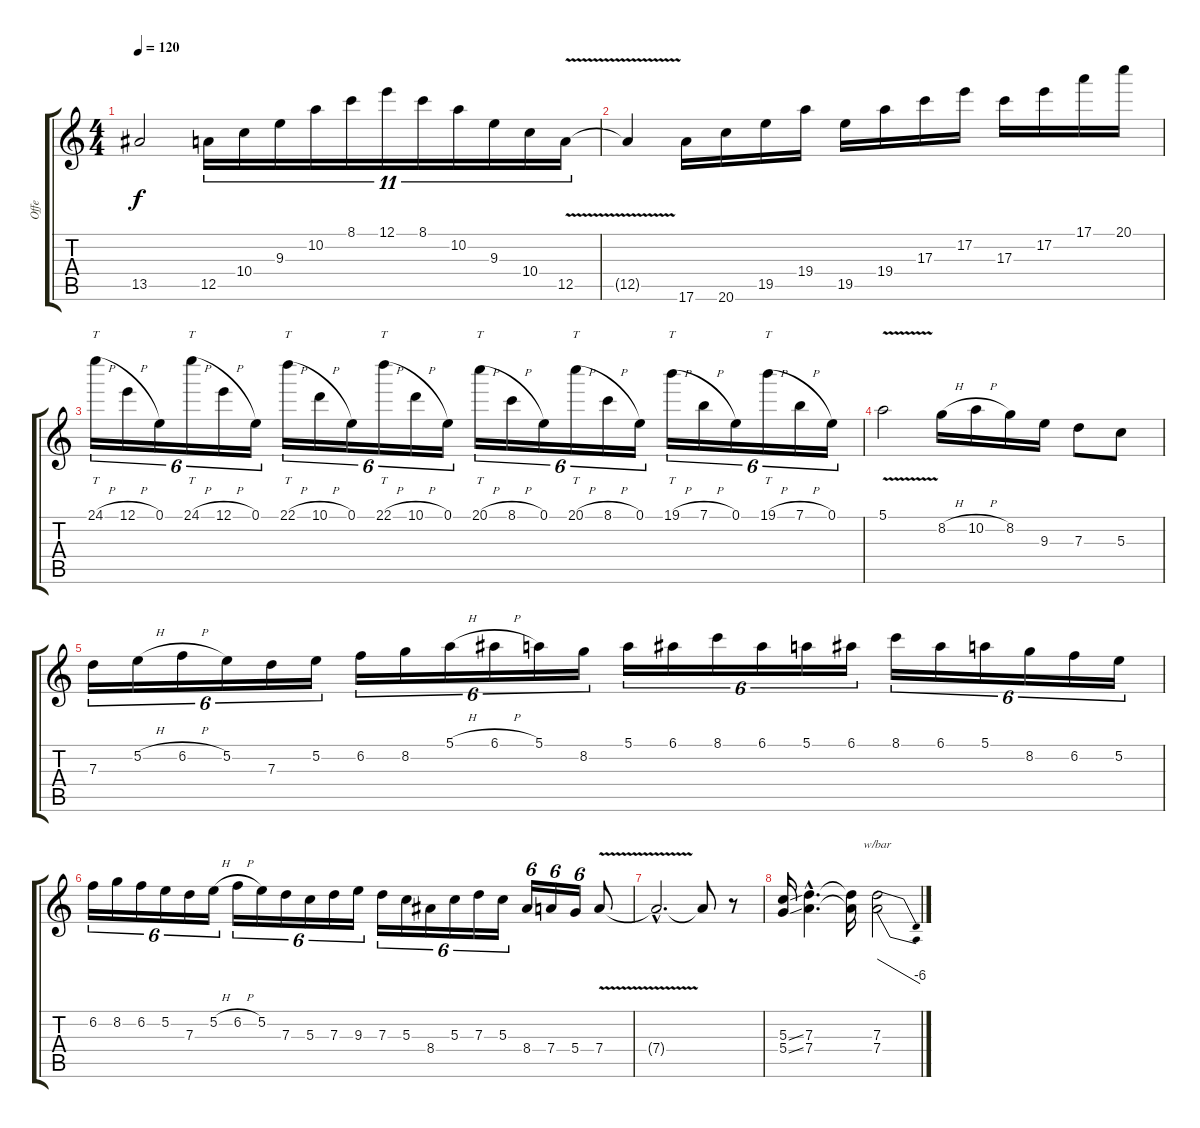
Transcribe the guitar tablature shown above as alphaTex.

\track ("Offe" "Offe") {instrument distortionguitar}
\staff {score tabs}
\tuning (E4 B3 G3 D3 A2 E2) {hide}
\ts (4 4)
\tempo 120
\clef g2
\ks c
13.5{t}.2{dy f} 12.5.16{tu (11 8)} 10.4.16{tu (11 8)} 9.3.16{tu (11 8)} 10.2.16{tu (11 8)} 8.1.16{tu (11 8)} 12.1.16{tu (11 8)} 8.1.16{tu (11 8)} 10.2.16{tu (11 8)} 9.3.16{tu (11 8)} 10.4.16{tu (11 8)} 12.5{v}.16{tu (11 8)} |
12.5{t}.4 17.6.16 20.6.16 19.5.16 19.4.16 19.5.16 19.4.16 17.3.16 17.2.16 17.3.16 17.2.16 17.1.16 20.1.16 |
24.1{h}.16{tt tu (6 4)} 12.1{h}.16{tu (6 4)} 0.1.16{tu (6 4)} 24.1{h}.16{tt tu (6 4)} 12.1{h}.16{tu (6 4)} 0.1.16{tu (6 4)} 22.1{h}.16{tt tu (6 4)} 10.1{h}.16{tu (6 4)} 0.1.16{tu (6 4)} 22.1{h}.16{tt tu (6 4)} 10.1{h}.16{tu (6 4)} 0.1.16{tu (6 4)} 20.1{h}.16{tt tu (6 4)} 8.1{h}.16{tu (6 4)} 0.1.16{tu (6 4)} 20.1{h}.16{tt tu (6 4)} 8.1{h}.16{tu (6 4)} 0.1.16{tu (6 4)} 19.1{h}.16{tt tu (6 4)} 7.1{h}.16{tu (6 4)} 0.1.16{tu (6 4)} 19.1{h}.16{tt tu (6 4)} 7.1{h}.16{tu (6 4)} 0.1.16{tu (6 4)} |
5.1{v}.2 8.2{h}.16 10.2{h}.16 8.2.16 9.3.16 7.3.8 5.3.8 |
7.3.16{tu (6 4)} 5.2{h}.16{tu (6 4)} 6.2{h}.16{tu (6 4)} 5.2.16{tu (6 4)} 7.3.16{tu (6 4)} 5.2.16{tu (6 4)} 6.2.16{tu (6 4)} 8.2.16{tu (6 4)} 5.1{h}.16{tu (6 4)} 6.1{h}.16{tu (6 4)} 5.1.16{tu (6 4)} 8.2.16{tu (6 4)} 5.1.16{tu (6 4)} 6.1.16{tu (6 4)} 8.1.16{tu (6 4)} 6.1.16{tu (6 4)} 5.1.16{tu (6 4)} 6.1.16{tu (6 4)} 8.1.16{tu (6 4)} 6.1.16{tu (6 4)} 5.1.16{tu (6 4)} 8.2.16{tu (6 4)} 6.2.16{tu (6 4)} 5.2.16{tu (6 4)} |
6.2.16{tu (6 4)} 8.2.16{tu (6 4)} 6.2.16{tu (6 4)} 5.2.16{tu (6 4)} 7.3.16{tu (6 4)} 5.2{h}.16{tu (6 4)} 6.2{h}.16{tu (6 4)} 5.2.16{tu (6 4)} 7.3.16{tu (6 4)} 5.3.16{tu (6 4)} 7.3.16{tu (6 4)} 9.3.16{tu (6 4)} 7.3.16{tu (6 4)} 5.3.16{tu (6 4)} 8.4.16{tu (6 4)} 5.3.16{tu (6 4)} 7.3.16{tu (6 4)} 5.3.16{tu (6 4)} 8.4.16{tu (6 4)} 7.4.16{tu (6 4)} 5.4.16{tu (6 4)} 7.4{v}.8 |
7.4{hac t}.2{d} 7.4{t}.8 r.8 |
(5.3{ss} 5.4{ss}).16 (7.3{hac} 7.4{hac}).4{d} (7.3{t} 7.4{t}).16 (7.3 7.4).2{tbe (dive default 0 0 60 -24)}
